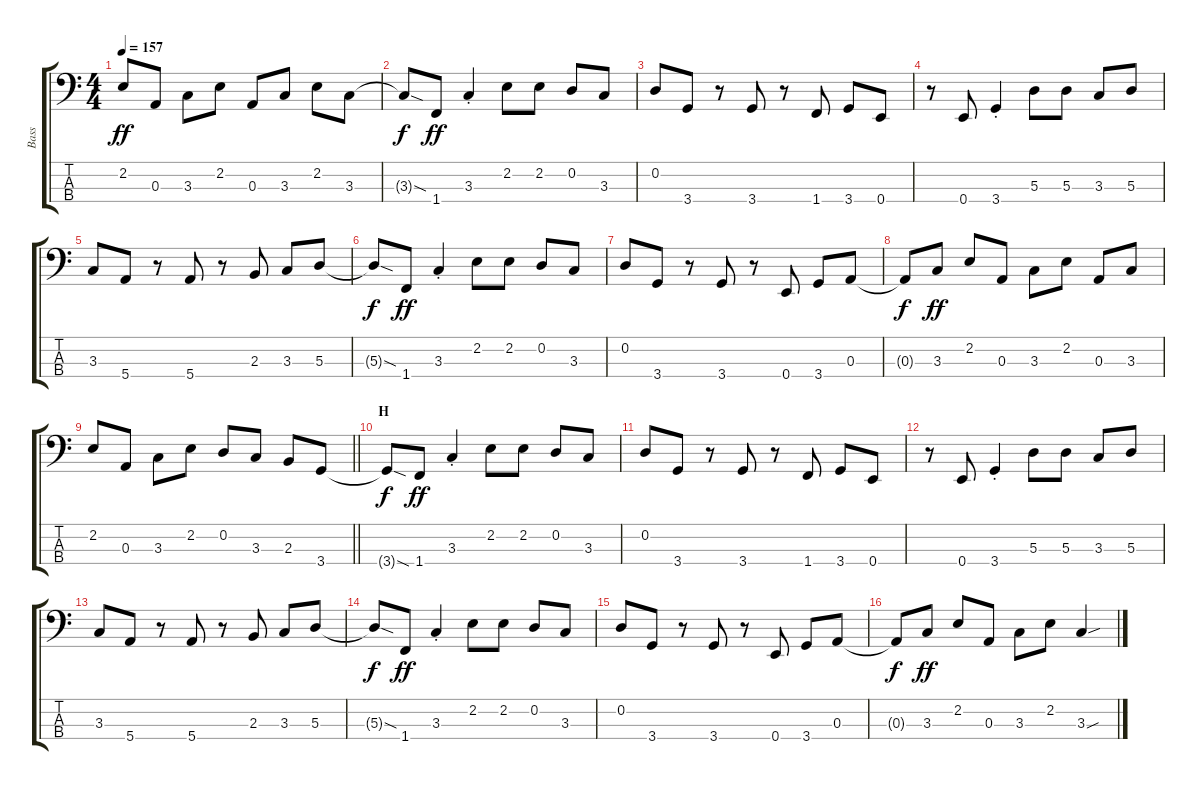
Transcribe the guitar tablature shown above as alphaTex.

\track ("Bass" "Bass") {instrument electricbasspick}
\staff {score tabs}
\tuning (G2 D2 A1 E1) {hide}
\ts (4 4)
\tempo 157
\clef f4
\ks c
2.2.8{dy ff} 0.3.8 3.3.8 2.2.8 0.3.8 3.3.8 2.2.8 3.3.8 |
3.3{sod t}.8{dy f} 1.4.8{dy ff} 3.3{st}.4 2.2.8 2.2.8 0.2.8 3.3.8 |
0.2.8 3.4.8 r.8 3.4.8 r.8 1.4.8 3.4.8 0.4.8 |
r.8 0.4.8 3.4{st}.4 5.3.8 5.3.8 3.3.8 5.3.8 |
3.3.8 5.4.8 r.8 5.4.8 r.8 2.3.8 3.3.8 5.3.8 |
5.3{sod t}.8{dy f} 1.4.8{dy ff} 3.3{st}.4 2.2.8 2.2.8 0.2.8 3.3.8 |
0.2.8 3.4.8 r.8 3.4.8 r.8 0.4.8 3.4.8 0.3.8 |
0.3{t}.8{dy f} 3.3.8{dy ff} 2.2.8 0.3.8 3.3.8 2.2.8 0.3.8 3.3.8 |
\barLineRight lightlight
2.2.8 0.3.8 3.3.8 2.2.8 0.2.8 3.3.8 2.3.8 3.4.8 |
\section ("" "H")
3.4{sod t}.8{dy f} 1.4.8{dy ff} 3.3{st}.4 2.2.8 2.2.8 0.2.8 3.3.8 |
0.2.8 3.4.8 r.8 3.4.8 r.8 1.4.8 3.4.8 0.4.8 |
r.8 0.4.8 3.4{st}.4 5.3.8 5.3.8 3.3.8 5.3.8 |
3.3.8 5.4.8 r.8 5.4.8 r.8 2.3.8 3.3.8 5.3.8 |
5.3{sod t}.8{dy f} 1.4.8{dy ff} 3.3{st}.4 2.2.8 2.2.8 0.2.8 3.3.8 |
0.2.8 3.4.8 r.8 3.4.8 r.8 0.4.8 3.4.8 0.3.8 |
0.3{t}.8{dy f} 3.3.8{dy ff} 2.2.8 0.3.8 3.3.8 2.2.8 3.3{sou}.4
